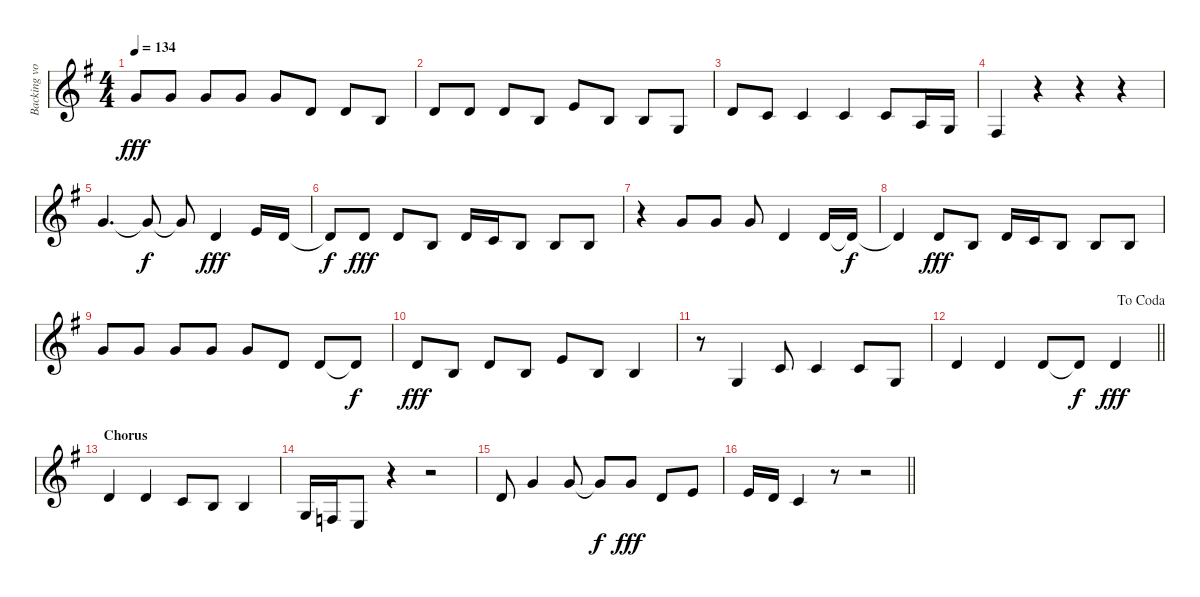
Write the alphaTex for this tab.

\track ("Backing vocals" "Backing vo") {instrument lead3calliope}
\staff {score}
\tuning (E4 B3 G3 D3 A2 E2) {hide}
\ts (4 4)
\tempo 134
\clef g2
\ks g
3.1.8{dy fff} 3.1.8 3.1.8 3.1.8 3.1.8 3.2.8 3.2.8 4.3.8 |
3.2.8 3.2.8 3.2.8 4.3.8 5.2.8 4.3.8 4.3.8 0.3.8 |
3.2.8 1.2.8 1.2.4 1.2.4 1.2.8 2.3.16 0.3.16 |
4.4.4 r.4 r.4 r.4 |
3.1.4{d} 3.1{t}.8{dy f} 3.1{t}.8 3.2.4{dy fff} 5.2.16 3.2.16 |
3.2{t}.8{dy f} 3.2.8{dy fff} 3.2.8 4.3.8 3.2.16 1.2.16 4.3.8 4.3.8 4.3.8 |
r.4 3.1.8 3.1.8 3.1.8 3.2.4 3.2.16 3.2{t}.16{dy f} |
3.2{t}.4 3.2.8{dy fff} 0.2.8 3.2.16 1.2.16 0.2.8 0.2.8 0.2.8 |
3.1.8 3.1.8 3.1.8 3.1.8 3.1.8 3.2.8 3.2.8 3.2{t}.8{dy f} |
3.2.8{dy fff} 4.3.8 3.2.8 4.3.8 5.2.8 4.3.8 4.3.4 |
r.8 0.3.4 1.2.8 1.2.4 1.2.8 0.3.8 |
\jump dacoda
\barLineRight lightlight
3.2.4 3.2.4 3.2.8 3.2{t}.8{dy f} 3.2.4{dy fff} |
\section ("" "Chorus")
3.2.4 3.2.4 1.2.8 0.2.8 0.2.4 |
0.3.16 3.4.16 2.4.8 r.4 r.2 |
3.2.8 3.1.4 3.1.8 3.1{t}.8{dy f} 3.1.8{dy fff} 3.2.8 5.2.8 |
\barLineRight lightlight
5.2.16 3.2.16 1.2.4 r.8 r.2
